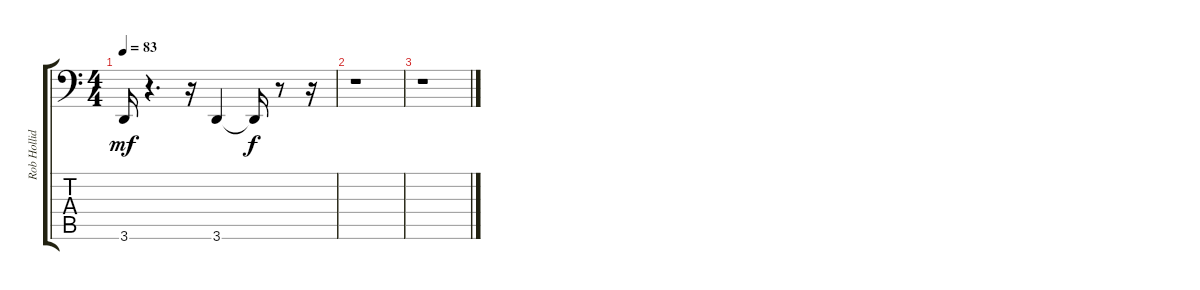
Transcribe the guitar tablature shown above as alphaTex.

\track ("Rob Holliday" "Rob Hollid") {instrument electricbassfinger}
\staff {score tabs}
\tuning (C3 G2 D2 A1 E1 B0) {hide}
\ts (4 4)
\tempo 83
\clef f4
\ks c
3.6.16{dy mf} r.4{d} r.16 3.6.4 3.6{t}.16{dy f} r.8 r.16 |
r.1 |
r.1
